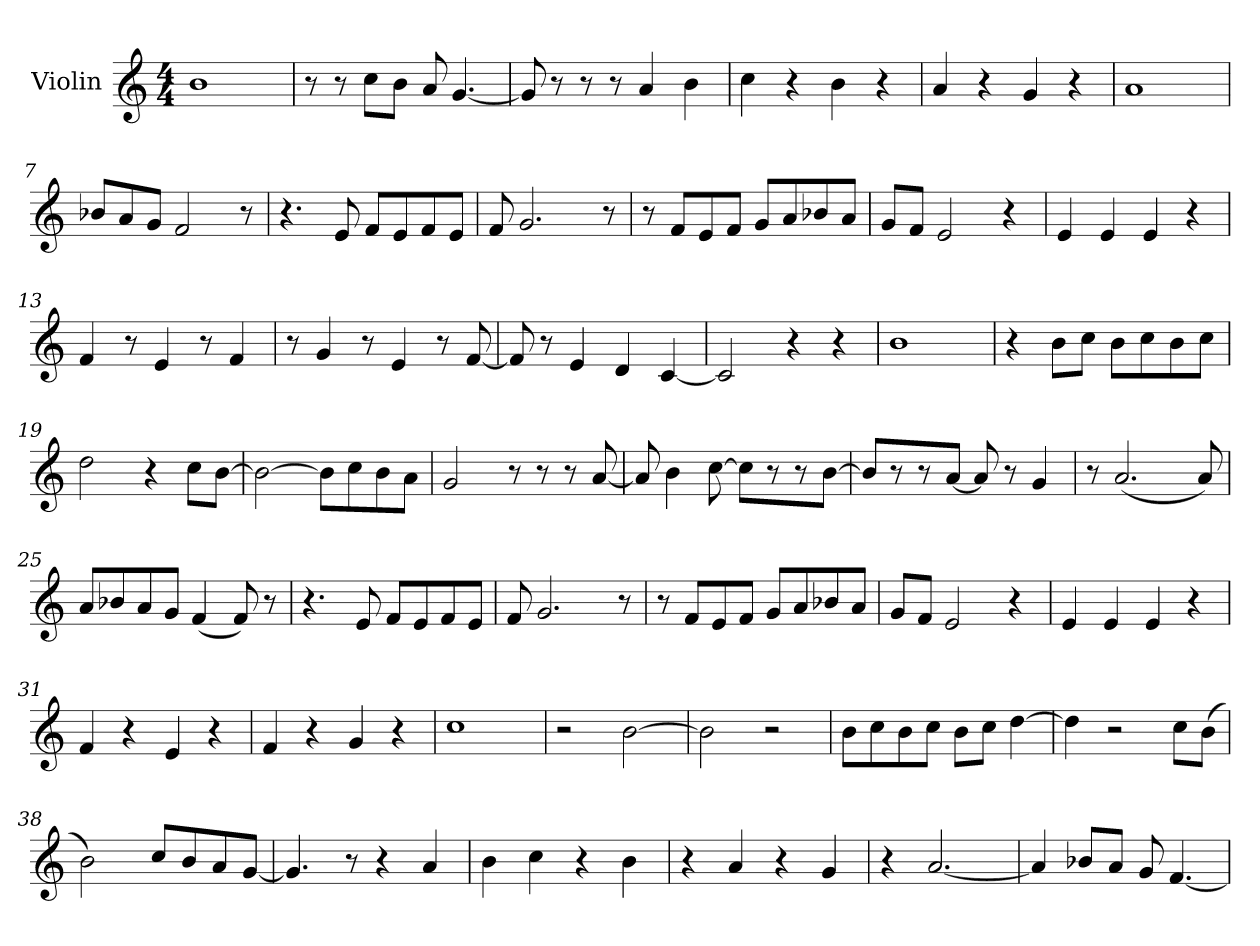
**kern
*part1
*staff1
*I"Violin
*clefG2
*k[]
*C:
*M4/4
*MM120
=1
1b
=2
8r
8r
8cc\L
8b\J
8a/
[4.g/
=3
8g/]
8r
8r
8r
4a/
4b\
=4
4cc\
4r
4b\
4r
=5
4a/
4r
4g/
4r
!!LO:LB:g=z
=6
1a
=7
8b-X/L
8a/
8g/J
2f/
8r
=8
4.r
8e/
8f/L
8e/
8f/
8e/J
=9
8f/
2.g/
8r
=10
8r
8f/L
8e/
8f/J
8g/L
8a/
8b-X/
8a/J
=11
8g/L
8f/J
2e/
4r
!!LO:LB:g=z
=12
4e/
4e/
4e/
4r
=13
4f/
8r
4e/
8r
4f/
=14
8r
4g/
8r
4e/
8r
[8f/
=15
8f/]
8r
4e/
4d/
[4c/
=16
2c/]
4r
4r
=17
1b
!!LO:LB:g=z
=18
4r
8b\L
8cc\J
8b\L
8cc\
8b\
8cc\J
=19
2dd\
4r
8cc\L
[8b\J
=20
2b\_
8b\L]
8cc\
8b\
8a\J
=21
2g/
8r
8r
8r
[8a/
=22
8a/]
4b\
[8cc\
8cc\L]
8r
8r
[8b\J
!!LO:LB:g=z
=23
8b/L]
8r
8r
[8a/J
8a/]
8r
4g/
=24
8r
(2.a/
8a/)
=25
8a/L
8b-X/
8a/
8g/J
(4f/
8f/)
8r
=26
4.r
8e/
8f/L
8e/
8f/
8e/J
=27
8f/
2.g/
8r
!!LO:LB:g=z
=28
8r
8f/L
8e/
8f/J
8g/L
8a/
8b-X/
8a/J
=29
8g/L
8f/J
2e/
4r
=30
4e/
4e/
4e/
4r
=31
4f/
4r
4e/
4r
=32
4f/
4r
4g/
4r
=33
1cc
!!LO:LB:g=z
=34
2r
[2b\
=35
2b\]
2r
=36
8b\L
8cc\
8b\
8cc\J
8b\L
8cc\J
[4dd\
=37
4dd\]
2r
8cc\L
(8b\J
=38
2b\)
8cc/L
8b/
8a/
[8g/J
=39
4.g/]
8r
4r
4a/
!!LO:LB:g=z
=40
4b\
4cc\
4r
4b\
=41
4r
4a/
4r
4g/
=42
4r
[2.a/
=43
4a/]
8b-X/L
8a/J
8g/
[4.f/
=
*-
